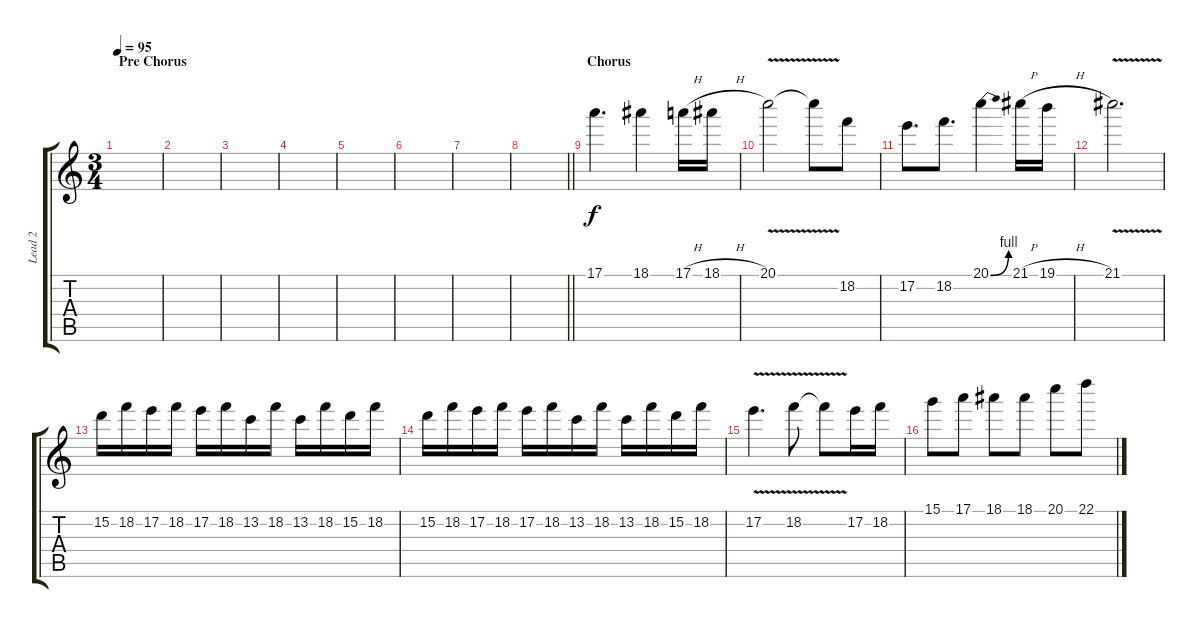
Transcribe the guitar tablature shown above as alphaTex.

\track ("Lead 2" "Lead 2") {instrument distortionguitar}
\staff {score tabs}
\tuning (E4 B3 G3 D3 A2 D2) {hide}
\ts (3 4)
\section ("" "Pre Chorus")
\tempo 95
\clef g2
\ks c
|
|
|
|
|
|
|
\barLineRight lightlight
|
\section ("" "Chorus")
17.1.4{d} 18.1.4 17.1{h}.16 18.1{h}.16 |
20.1{v}.2 20.1{t}.8 18.2.8 |
17.2.8{d} 18.2.8{d} 20.1{be (bend 0 0 60 4)}.4 21.1{h}.16 19.1{h}.16 |
21.1{v}.2{d} |
15.2.16 18.2.16 17.2.16 18.2.16 17.2.16 18.2.16 13.2.16 18.2.16 13.2.16 18.2.16 15.2.16 18.2.16 |
15.2.16 18.2.16 17.2.16 18.2.16 17.2.16 18.2.16 13.2.16 18.2.16 13.2.16 18.2.16 15.2.16 18.2.16 |
17.2{v}.4{d} 18.2{v}.8 18.2{t}.8 17.2.16 18.2.16 |
15.1.8 17.1.8 18.1.8 18.1.8 20.1.8 22.1.8
